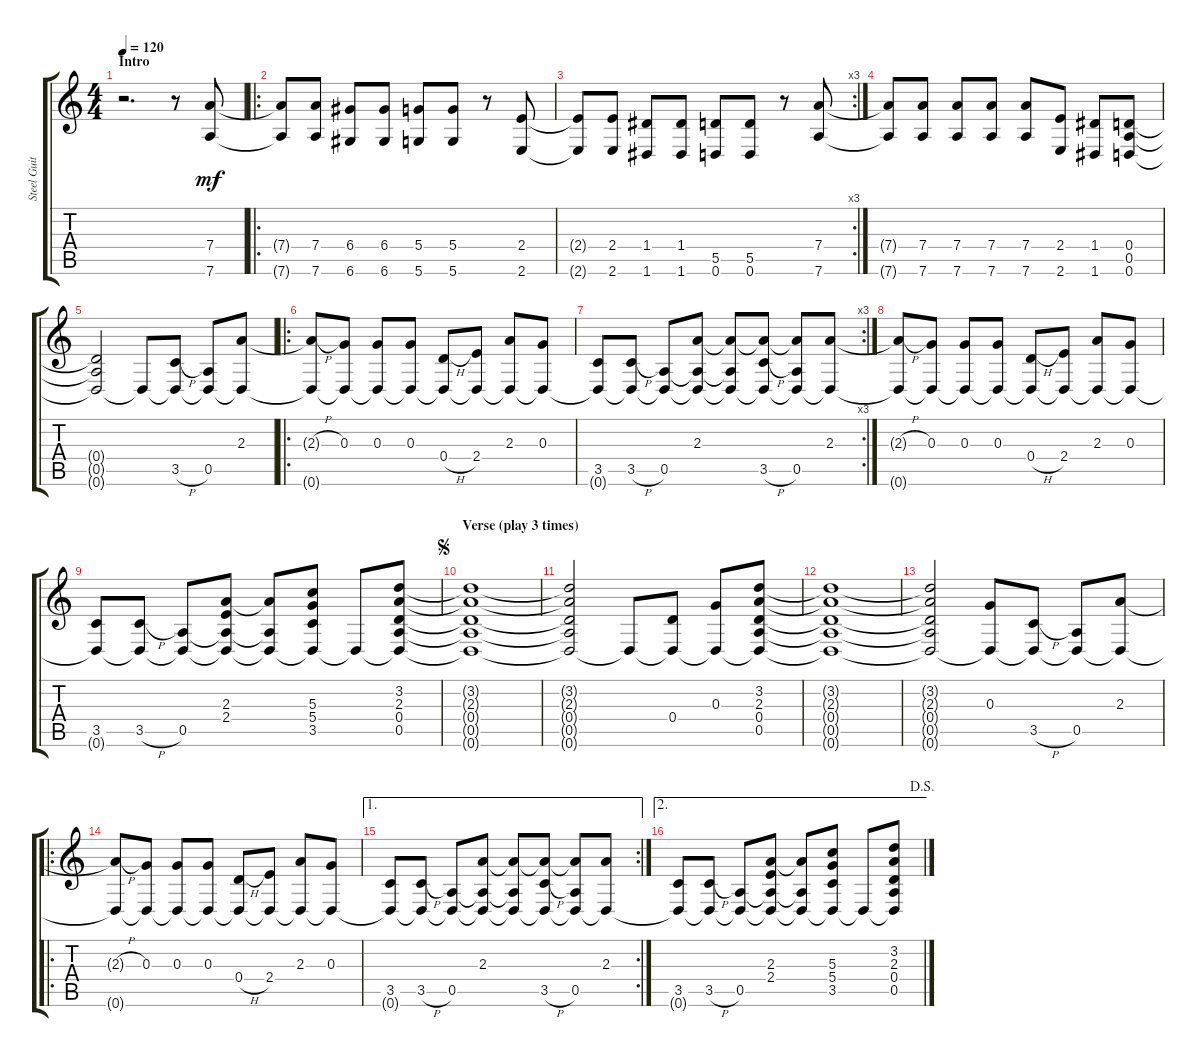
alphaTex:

\track ("Steel Guitar" "Steel Guit") {instrument acousticguitarsteel}
\staff {score tabs}
\tuning (E4 B3 G3 D3 A2 D2) {hide}
\ts (4 4)
\section ("" "Intro")
\tempo 120
\clef g2
\ks c
r.2{d dy mf instrument acousticguitarsteel} r.8 (7.4 7.6).8 |
\ro
(7.4{t} 7.6{t}).8 (7.4 7.6).8 (6.4 6.6).8 (6.4 6.6).8 (5.4 5.6).8 (5.4 5.6).8 r.8 (2.4 2.6).8 |
\rc 3
(2.4{t} 2.6{t}).8 (2.4 2.6).8 (1.4 1.6).8 (1.4 1.6).8 (5.5 0.6).8 (5.5 0.6).8 r.8 (7.4 7.6).8 |
(7.4{t} 7.6{t}).8 (7.4 7.6).8 (7.4 7.6).8 (7.4 7.6).8 (7.4 7.6).8 (2.4 2.6).8 (1.4 1.6).8 (0.4 0.5 0.6).8 |
(0.4{t} 0.5{t} 0.6{t}).2 0.6{t}.8 (3.5{h} 0.6{t}).8 (0.5 0.6{t}).8 (2.3 0.6{t}).8 |
\ro
(2.3{h t} 0.6{t}).8 (0.3 0.6{t}).8 (0.3 0.6{t}).8 (0.3 0.6{t}).8 (0.4{h} 0.6{t}).8 (2.4 0.6{t}).8 (2.3 0.6{t}).8 (0.3 0.6{t}).8 |
\rc 3
(3.5 0.6{t}).8 (3.5{h} 0.6{t}).8 (0.5 0.6{t}).8 (2.3 0.5{t} 0.6{t}).8 (2.3{t} 0.5{t} 0.6{t}).8 (2.3{t} 3.5{h} 0.6{t}).8 (2.3{t} 0.5 0.6{t}).8 (2.3 0.6{t}).8 |
(2.3{h t} 0.6{t}).8 (0.3 0.6{t}).8 (0.3 0.6{t}).8 (0.3 0.6{t}).8 (0.4{h} 0.6{t}).8 (2.4 0.6{t}).8 (2.3 0.6{t}).8 (0.3 0.6{t}).8 |
(3.5 0.6{t}).8 (3.5{h} 0.6{t}).8 (0.5 0.6{t}).8 (2.3 2.4 0.5{t} 0.6{t}).8 (2.3{t} 0.5{t} 0.6{t}).8 (5.3 5.4 3.5 0.6{t}).8 0.6{t}.8 (3.2 2.3 0.4 0.5 0.6{t}).8 |
\section ("" "Verse (play 3 times)")
\jump segno
(3.2{t} 2.3{t} 0.4{t} 0.5{t} 0.6{t}).1 |
(3.2{t} 2.3{t} 0.4{t} 0.5{t} 0.6{t}).2 0.6{t}.8 (0.4 0.6{t}).8 (0.3 0.6{t}).8 (3.2 2.3 0.4 0.5 0.6{t}).8 |
(3.2{t} 2.3{t} 0.4{t} 0.5{t} 0.6{t}).1 |
(3.2{t} 2.3{t} 0.4{t} 0.5{t} 0.6{t}).2 (0.3 0.6{t}).8 (3.5{h} 0.6{t}).8 (0.5 0.6{t}).8 (2.3 0.6{t}).8 |
\ro
(2.3{h t} 0.6{t}).8 (0.3 0.6{t}).8 (0.3 0.6{t}).8 (0.3 0.6{t}).8 (0.4{h} 0.6{t}).8 (2.4 0.6{t}).8 (2.3 0.6{t}).8 (0.3 0.6{t}).8 |
\ae 1
\rc 2
(3.5 0.6{t}).8 (3.5{h} 0.6{t}).8 (0.5 0.6{t}).8 (2.3 0.5{t} 0.6{t}).8 (2.3{t} 0.5{t} 0.6{t}).8 (2.3{t} 3.5{h} 0.6{t}).8 (2.3{t} 0.5 0.6{t}).8 (2.3 0.6{t}).8 |
\ae 2
\jump dalsegno
(3.5 0.6{t}).8 (3.5{h} 0.6{t}).8 (0.5 0.6{t}).8 (2.3 2.4 0.5{t} 0.6{t}).8 (2.3{t} 0.5{t} 0.6{t}).8 (5.3 5.4 3.5 0.6{t}).8 0.6{t}.8 (3.2 2.3 0.4 0.5 0.6{t}).8
